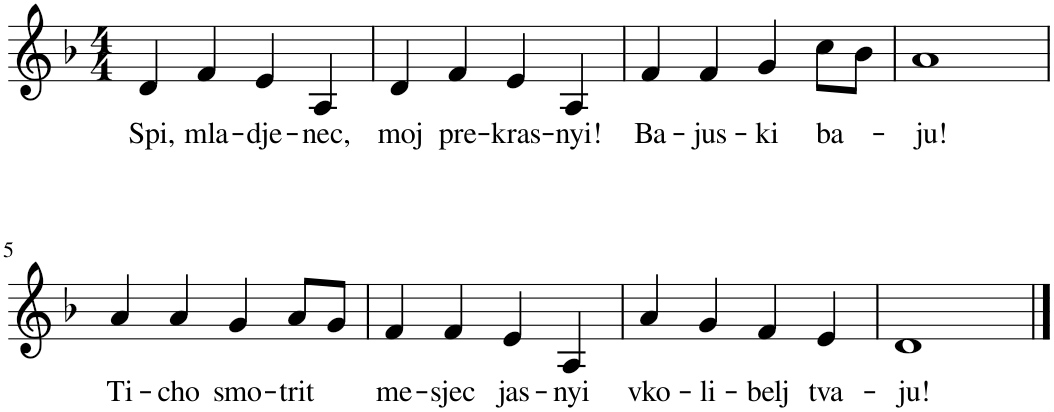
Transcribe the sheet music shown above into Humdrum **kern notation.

**kern	**text
*part1	*part1
*staff1	*staff1
*I"Midi_1	*
*clefG2	*
*k[b-]	*
*F:	*
*M4/4	*
=1	=1
!	!LO:LY:b
4d/	Spi,
!	!LO:LY:b
4f/	mla-
!	!LO:LY:b
4e/	-dje-
!	!LO:LY:b
4A/	-nec,
=2	=2
!	!LO:LY:b
4d/	moj
!	!LO:LY:b
4f/	pre-
!	!LO:LY:b
4e/	-kras-
!	!LO:LY:b
4A/	-nyi!
=3	=3
!	!LO:LY:b
4f/	Ba-
!	!LO:LY:b
4f/	-jus-
!	!LO:LY:b
4g/	-ki
!	!LO:LY:b
8cc\L	ba-
8b-\J	.
=4	=4
!	!LO:LY:b
1a	-ju!
!!LO:LB:g=z
=5	=5
!	!LO:LY:b
4a/	Ti-
!	!LO:LY:b
4a/	-cho
!	!LO:LY:b
4g/	smo-
!	!LO:LY:b
8a/L	-trit
8g/J	.
=6	=6
!	!LO:LY:b
4f/	me-
!	!LO:LY:b
4f/	-sjec
!	!LO:LY:b
4e/	jas-
!	!LO:LY:b
4A/	-nyi
=7	=7
!	!LO:LY:b
4a/	vko-
!	!LO:LY:b
4g/	-li-
!	!LO:LY:b
4f/	-belj
!	!LO:LY:b
4e/	tva-
=8	=8
!	!LO:LY:b
1d	-ju!
==	==
*-	*-
